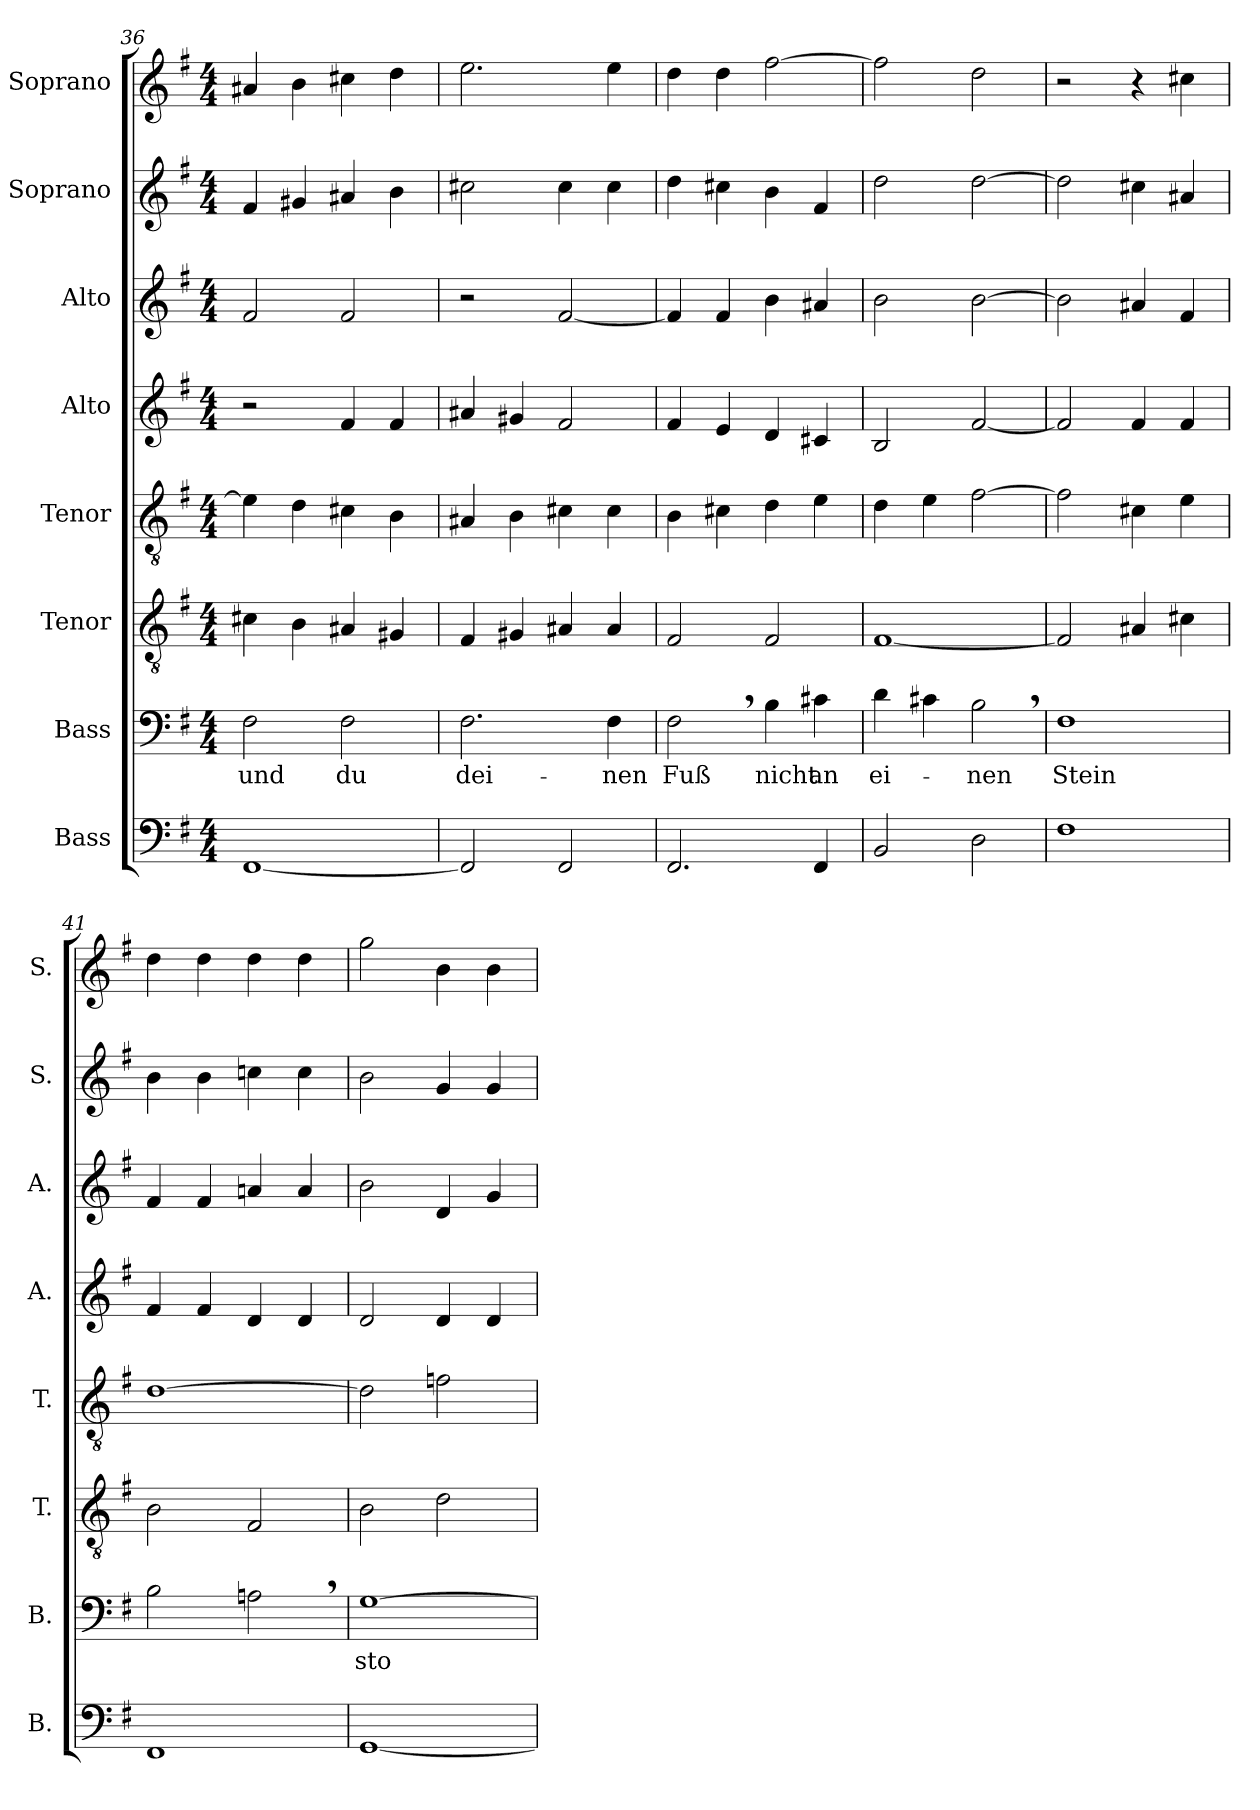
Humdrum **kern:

**kern	**kern	**text	**kern	**kern	**kern	**kern	**kern	**kern
*part8	*part7	*part7	*part6	*part5	*part4	*part3	*part2	*part1
*staff8	*staff7	*staff7	*staff6	*staff5	*staff4	*staff3	*staff2	*staff1
*I"Bass	*I"Bass	*	*I"Tenor	*I"Tenor	*I"Alto	*I"Alto	*I"Soprano	*I"Soprano
*I'B.	*I'B.	*	*I'T.	*I'T.	*I'A.	*I'A.	*I'S.	*I'S.
*clefF4	*clefF4	*	*clefGv2	*clefGv2	*clefG2	*clefG2	*clefG2	*clefG2
*k[f#]	*k[f#]	*	*k[f#]	*k[f#]	*k[f#]	*k[f#]	*k[f#]	*k[f#]
*M4/4	*M4/4	*	*M4/4	*M4/4	*M4/4	*M4/4	*M4/4	*M4/4
=36	=36	=36	=36	=36	=36	=36	=36	=36
[1FF#	2F#\	und	4c#X\	4e\]	2r	2f#/	4f#/	4a#X/
.	.	.	4B\	4d\	.	.	4g#X/	4b\
.	2F#\	du	4A#X/	4c#X\	4f#/	2f#/	4a#X/	4cc#X\
.	.	.	4G#X/	4B\	4f#/	.	4b\	4dd\
=37	=37	=37	=37	=37	=37	=37	=37	=37
2FF#/]	2.F#\	dei-	4F#/	4A#X/	4a#X/	2r	2cc#X\	2.ee\
.	.	.	4G#X/	4B\	4g#X/	.	.	.
2FF#/	.	.	4A#X/	4c#X\	2f#/	[2f#/	4cc#\	.
.	4F#\	-nen	4A#/	4c#\	.	.	4cc#\	4ee\
=38	=38	=38	=38	=38	=38	=38	=38	=38
2.FF#/	2F#,\	Fuß	2F#/	4B\	4f#/	4f#/]	4dd\	4dd\
.	.	.	.	4c#X\	4e/	4f#/	4cc#X\	4dd\
.	4B\	nicht	2F#/	4d\	4d/	4b\	4b\	[2ff#\
4FF#/	4c#X\	an	.	4e\	4c#X/	4a#X/	4f#/	.
=39	=39	=39	=39	=39	=39	=39	=39	=39
2BB/	4d\	ei-	[1F#	4d\	2B/	2b\	2dd\	2ff#\]
.	4c#X\	.	.	4e\	.	.	.	.
2D\	2B,\	-nen	.	[2f#\	[2f#/	[2b\	[2dd\	2dd\
!!LO:PB:g=z
=40	=40	=40	=40	=40	=40	=40	=40	=40
1F#	1F#	-Stein	2F#/]	2f#\]	2f#/]	2b\]	2dd\]	2r
.	.	.	4A#X/	4c#X\	4f#/	4a#X/	4cc#X\	4r
.	.	.	4c#X\	4e\	4f#/	4f#/	4a#X/	4cc#X\
=41	=41	=41	=41	=41	=41	=41	=41	=41
1FF#	2B\	.	2B\	[1d	4f#/	4f#/	4b\	4dd\
.	.	.	.	.	4f#/	4f#/	4b\	4dd\
.	2An,\	.	2F#/	.	4d/	4an/	4ccn\	4dd\
.	.	.	.	.	4d/	4a/	4cc\	4dd\
=42	=42	=42	=42	=42	=42	=42	=42	=42
[1GG	[1G	sto-	2B\	2d\]	2d/	2b\	2b\	2gg\
.	.	.	2d\	2fn\	4d/	4d/	4g/	4b\
.	.	.	.	.	4d/	4g/	4g/	4b\
=	=	=	=	=	=	=	=	=
*-	*-	*-	*-	*-	*-	*-	*-	*-
